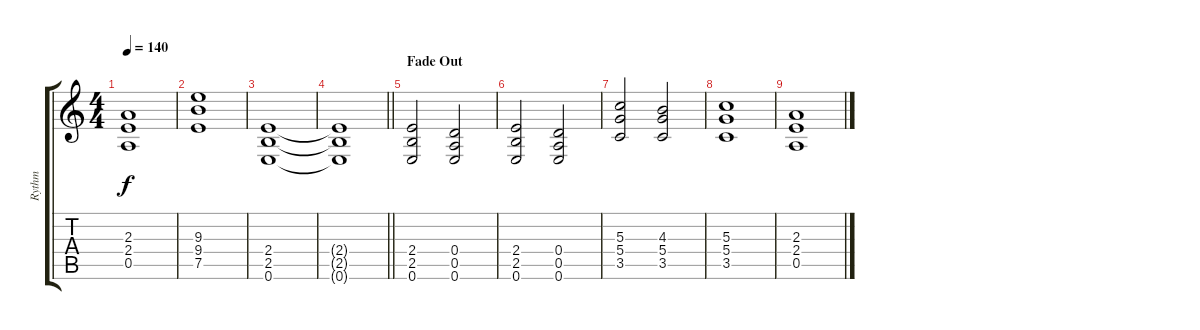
\track ("Rythm" "Rythm") {instrument distortionguitar}
\staff {score tabs}
\tuning (E4 B3 G3 D3 A2 E2) {hide}
\ts (4 4)
\tempo 140
\clef g2
\ks c
(2.3 2.4 0.5).1{dy f} |
(9.3 9.4 7.5).1 |
(2.4 2.5 0.6).1 |
\barLineRight lightlight
(2.4{t} 2.5{t} 0.6{t}).1 |
\section ("" "Fade Out")
(2.4 2.5 0.6).2{volume 0} (0.4 0.5 0.6).2 |
(2.4 2.5 0.6).2 (0.4 0.5 0.6).2 |
(5.3 5.4 3.5).2 (4.3 5.4 3.5).2 |
(5.3 5.4 3.5).1 |
(2.3 2.4 0.5).1
